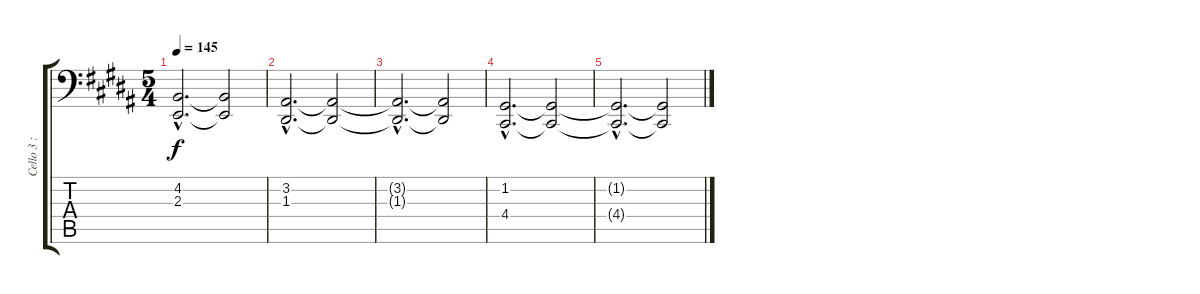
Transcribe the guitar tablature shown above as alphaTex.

\track ("Cello 3 : Bass" "Cello 3 : ") {instrument cello}
\staff {score tabs}
\tuning (C3 G2 D2 A1 E1 B0) {hide}
\ts (5 4)
\tempo 145
\clef f4
\ks b
(4.2{hac t} 2.3{hac t}).2{d dy f} (4.2{t} 2.3{t}).2 |
(3.2{hac} 1.3{hac}).2{d} (3.2{t} 1.3{t}).2 |
(3.2{hac t} 1.3{hac t}).2{d} (3.2{t} 1.3{t}).2 |
(1.2{hac} 4.4{hac}).2{d} (1.2{t} 4.4{t}).2 |
(1.2{hac t} 4.4{hac t}).2{d} (1.2{t} 4.4{t}).2
